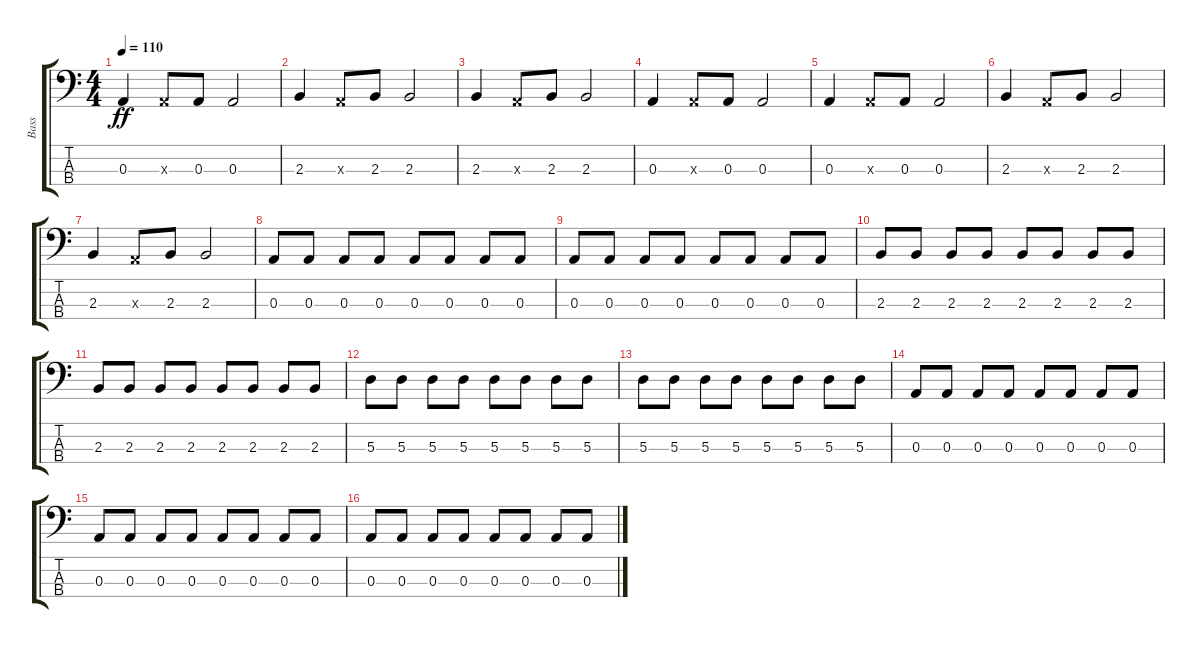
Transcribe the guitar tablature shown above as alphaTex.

\track ("Bass" "Bass") {instrument electricbasspick}
\staff {score tabs}
\tuning (G2 D2 A1 E1) {hide}
\ts (4 4)
\tempo 110
\clef f4
\ks c
0.3.4{dy ff} 0.3{x}.8 0.3.8 0.3.2 |
2.3.4 0.3{x}.8 2.3.8 2.3.2 |
2.3.4 0.3{x}.8 2.3.8 2.3.2 |
0.3.4 0.3{x}.8 0.3.8 0.3.2 |
0.3.4 0.3{x}.8 0.3.8 0.3.2 |
2.3.4 0.3{x}.8 2.3.8 2.3.2 |
2.3.4 0.3{x}.8 2.3.8 2.3.2 |
0.3.8 0.3.8 0.3.8 0.3.8 0.3.8 0.3.8 0.3.8 0.3.8 |
0.3.8 0.3.8 0.3.8 0.3.8 0.3.8 0.3.8 0.3.8 0.3.8 |
2.3.8 2.3.8 2.3.8 2.3.8 2.3.8 2.3.8 2.3.8 2.3.8 |
2.3.8 2.3.8 2.3.8 2.3.8 2.3.8 2.3.8 2.3.8 2.3.8 |
5.3.8 5.3.8 5.3.8 5.3.8 5.3.8 5.3.8 5.3.8 5.3.8 |
5.3.8 5.3.8 5.3.8 5.3.8 5.3.8 5.3.8 5.3.8 5.3.8 |
0.3.8 0.3.8 0.3.8 0.3.8 0.3.8 0.3.8 0.3.8 0.3.8 |
0.3.8 0.3.8 0.3.8 0.3.8 0.3.8 0.3.8 0.3.8 0.3.8 |
0.3.8 0.3.8 0.3.8 0.3.8 0.3.8 0.3.8 0.3.8 0.3.8
